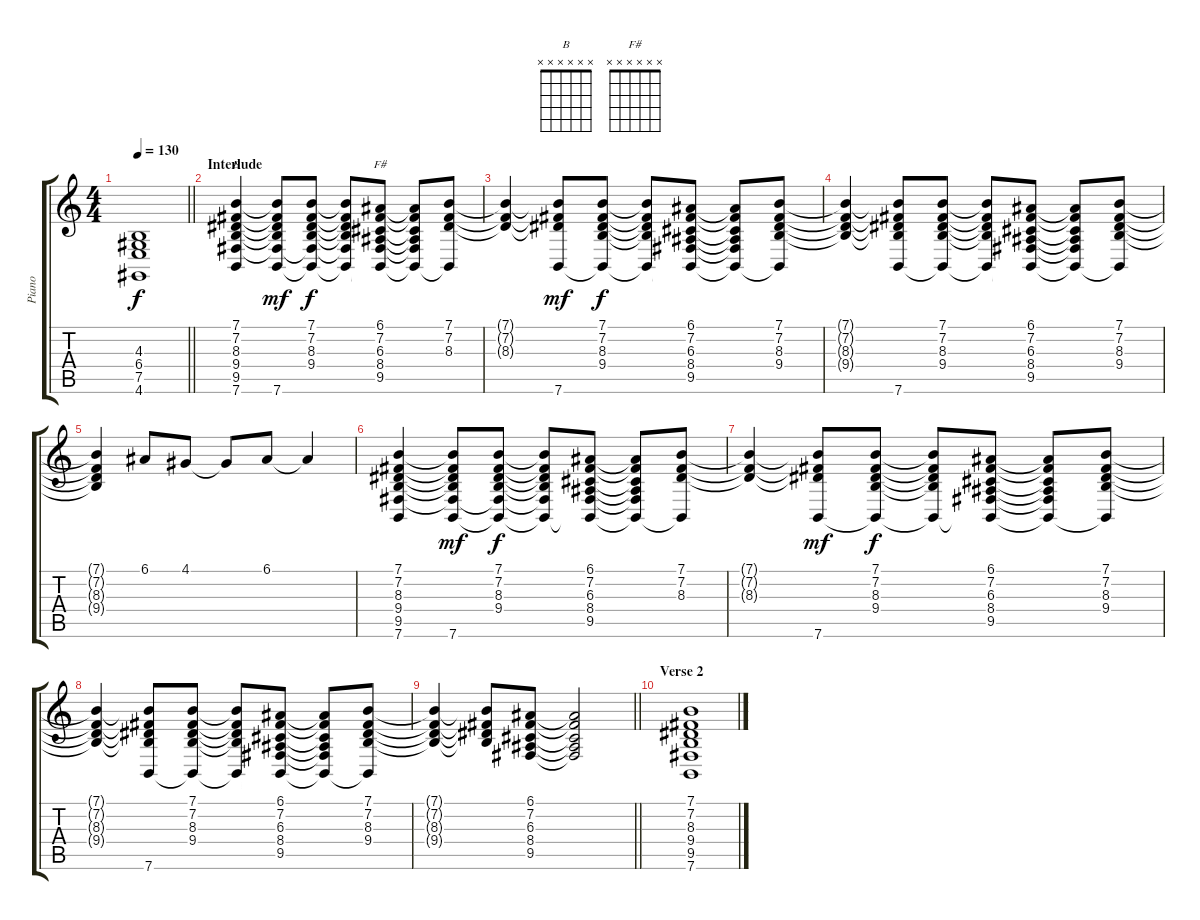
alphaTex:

\track ("Piano" "Piano") {instrument acousticgrandpiano}
\staff {score tabs}
\tuning (E4 B3 G3 D3 A2 E2) {hide}
\chord ("B" x x x x x x)
\chord ("F#" x x x x x x)
\ts (4 4)
\tempo 130
\clef g2
\barLineRight lightlight
\ks c
(4.3{t} 6.4{t} 7.5{t} 4.6{t}).1{dy f} |
\section ("" "Interlude")
(7.1 7.2 8.3 9.4 9.5 7.6).4{ch "B" volume 9} (7.1{t} 7.2{t} 8.3{t} 9.4{t} 9.5{t} 7.6).8{dy mf} (7.1 7.2 8.3 9.4 9.5{t} 7.6{t}).8{dy f} (7.1{t} 7.2{t} 8.3{t} 9.4{t} 9.5{t} 7.6{t}).8 (6.1 7.2 6.3 8.4 9.5 7.6{t}).8{ch "F#"} (6.1{t} 7.2{t} 6.3{t} 8.4{t} 9.5{t} 7.6{t}).8 (7.1 7.2 8.3 7.6{t}).8 |
(7.1{t} 7.2{t} 8.3{t}).4 (7.1{t} 7.2{t} 8.3{t} 7.6).8{dy mf} (7.1 7.2 8.3 9.4 7.6{t}).8{dy f} (7.1{t} 7.2{t} 8.3{t} 9.4{t} 7.6{t}).8 (6.1 7.2 6.3 8.4 9.5 7.6{t}).8 (6.1{t} 7.2{t} 6.3{t} 8.4{t} 9.5{t} 7.6{t}).8 (7.1 7.2 8.3 9.4 7.6{t}).8 |
(7.1{t} 7.2{t} 8.3{t} 9.4{t}).4 (7.1{t} 7.2{t} 8.3{t} 9.4{t} 7.6).8 (7.1 7.2 8.3 9.4 7.6{t}).8 (7.1{t} 7.2{t} 8.3{t} 9.4{t} 7.6{t}).8 (6.1 7.2 6.3 8.4 9.5 7.6{t}).8 (6.1{t} 7.2{t} 6.3{t} 8.4{t} 9.5{t} 7.6{t}).8 (7.1 7.2 8.3 9.4 7.6{t}).8 |
(7.1{t} 7.2{t} 8.3{t} 9.4{t}).4 6.1.8 4.1.8 4.1{t}.8 6.1.8 6.1{t}.4 |
(7.1 7.2 8.3 9.4 9.5 7.6).4 (7.1{t} 7.2{t} 8.3{t} 9.4{t} 9.5{t} 7.6).8{dy mf} (7.1 7.2 8.3 9.4 9.5{t} 7.6{t}).8{dy f} (7.1{t} 7.2{t} 8.3{t} 9.4{t} 9.5{t} 7.6{t}).8 (6.1 7.2 6.3 8.4 9.5 7.6{t}).8 (6.1{t} 7.2{t} 6.3{t} 8.4{t} 9.5{t} 7.6{t}).8 (7.1 7.2 8.3 7.6{t}).8 |
(7.1{t} 7.2{t} 8.3{t}).4 (7.1{t} 7.2{t} 8.3{t} 7.6).8{dy mf} (7.1 7.2 8.3 9.4 7.6{t}).8{dy f} (7.1{t} 7.2{t} 8.3{t} 9.4{t} 7.6{t}).8 (6.1 7.2 6.3 8.4 9.5 7.6{t}).8 (6.1{t} 7.2{t} 6.3{t} 8.4{t} 9.5{t} 7.6{t}).8 (7.1 7.2 8.3 9.4 7.6{t}).8 |
(7.1{t} 7.2{t} 8.3{t} 9.4{t}).4 (7.1{t} 7.2{t} 8.3{t} 9.4{t} 7.6).8 (7.1 7.2 8.3 9.4 7.6{t}).8 (7.1{t} 7.2{t} 8.3{t} 9.4{t} 7.6{t}).8 (6.1 7.2 6.3 8.4 9.5 7.6{t}).8 (6.1{t} 7.2{t} 6.3{t} 8.4{t} 9.5{t} 7.6{t}).8 (7.1 7.2 8.3 9.4 7.6{t}).8 |
\barLineRight lightlight
(7.1{t} 7.2{t} 8.3{t} 9.4{t}).4 (7.1{t} 7.2{t} 8.3{t} 9.4{t}).8 (6.1 7.2 6.3 8.4 9.5).8 (6.1{t} 7.2{t} 6.3{t} 8.4{t} 9.5{t}).2 |
\section ("" "Verse 2")
(7.1 7.2 8.3 9.4 9.5 7.6).1
